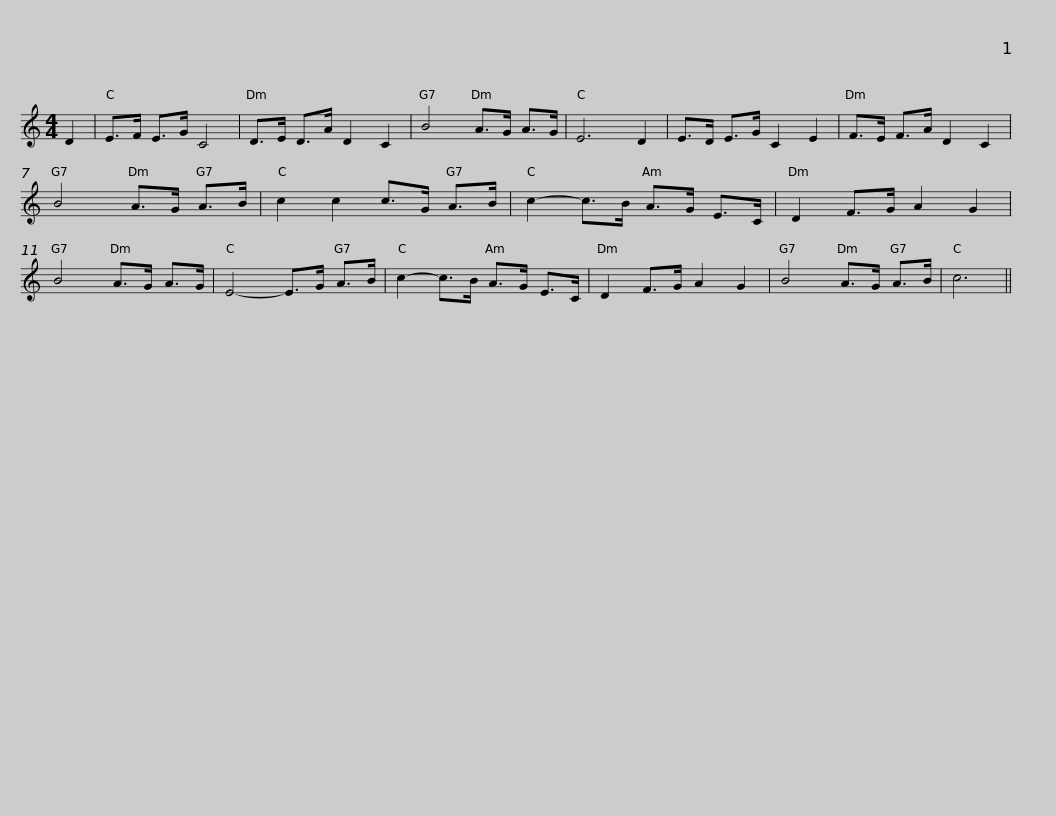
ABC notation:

X:1
L:1/8
M:4/4
I:linebreak $
K:C
V:1 treble
V:1
 D2 | E>F E>G C4 | D>E D>A D2 C2 | B4 A>G A>G | E6 D2 | %5
 E>D E>G C2 E2 | F>E F>A D2 C2 |$ B4 A>G A>B | c2 c2 c>G A>B | c2- c>B A>G E>C | %10
 D2 F>G A2 G2 | B4 A>G A>G | E4- E>G A>B |$ c2- c>B A>G E>C | D2 F>G A2 G2 | %15
 B4 A>G A>B | c6 || %17
